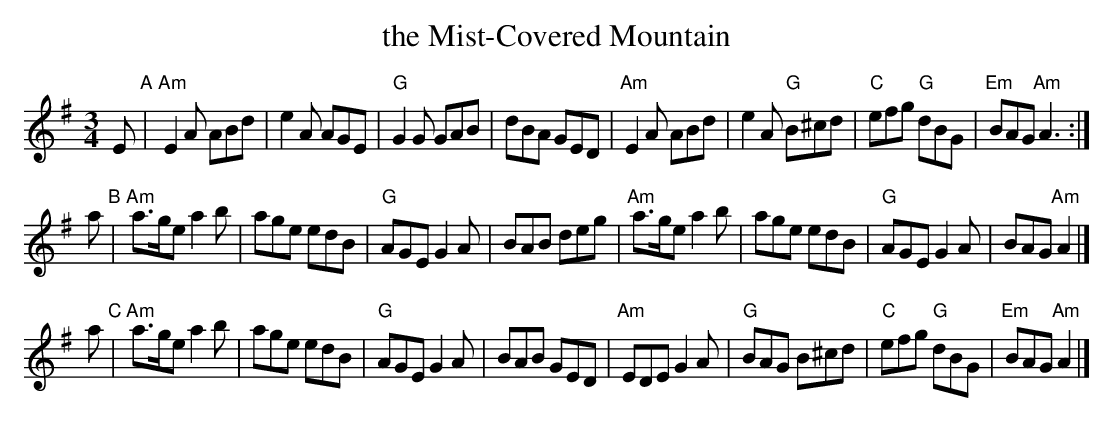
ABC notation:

X:1
T: the Mist-Covered Mountain
M: 3/4
L: 1/8
K: ADor
E "A"\
| "Am"E2A ABd | e2A AGE | "G"G2G GAB | dBA GED \
| "Am"E2A ABd | e2A "G"B^cd | "C"efg "G"dBG | "Em"BAG "Am"A3 :|
a "B"\
| "Am"a>ge a2b | age edB | "G"AGE G2A | BAB deg \
| "Am"a>ge a2b | age edB | "G"AGE G2A | BAG "Am"A2 |]
a "C"\
| "Am"a>ge a2b | age edB | "G"AGE G2A | BAB GED \
| "Am"EDE G2A | "G"BAG B^cd | "C"efg "G"dBG | "Em"BAG "Am"A2 |]
